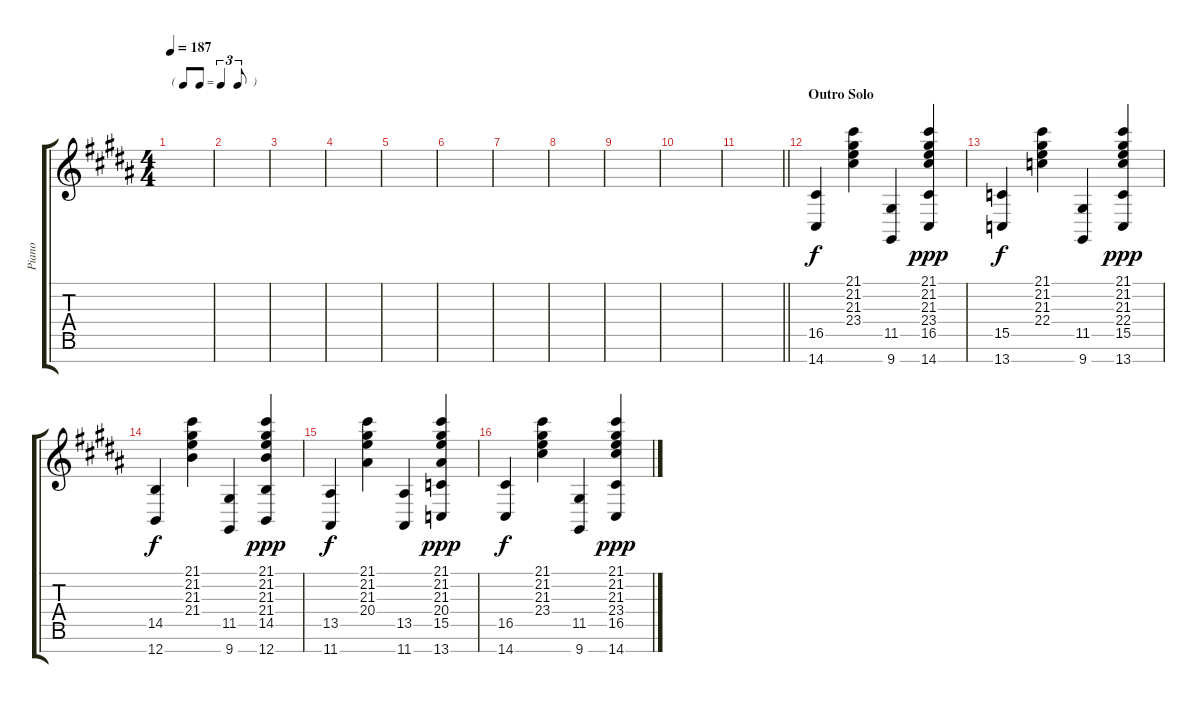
\track ("Piano" "Piano") {instrument acousticgrandpiano}
\staff {score tabs}
\tuning (E4 B3 G3 D3 A2 E2 B1) {hide}
\ts (4 4)
\tf triplet8th
\tempo 187
\clef g2
\ks b
|
|
|
|
|
|
|
|
|
|
\barLineRight lightlight
|
\section ("" "Outro Solo")
(16.5 14.7).4 (21.1 21.2 21.3 23.4).4 (11.5 9.7).4 (21.1 21.2 21.3 23.4 16.5 14.7).4{dy ppp} |
(15.5 13.7).4{dy f} (21.1 21.2 21.3 22.4).4 (11.5 9.7).4 (21.1 21.2 21.3 22.4 15.5 13.7).4{dy ppp} |
(14.5 12.7).4{dy f} (21.1 21.2 21.3 21.4).4 (11.5 9.7).4 (21.1 21.2 21.3 21.4 14.5 12.7).4{dy ppp} |
(13.5 11.7).4{dy f} (21.1 21.2 21.3 20.4).4 (13.5 11.7).4 (21.1 21.2 21.3 20.4 15.5 13.7).4{dy ppp} |
(16.5 14.7).4{dy f} (21.1 21.2 21.3 23.4).4 (11.5 9.7).4 (21.1 21.2 21.3 23.4 16.5 14.7).4{dy ppp}
